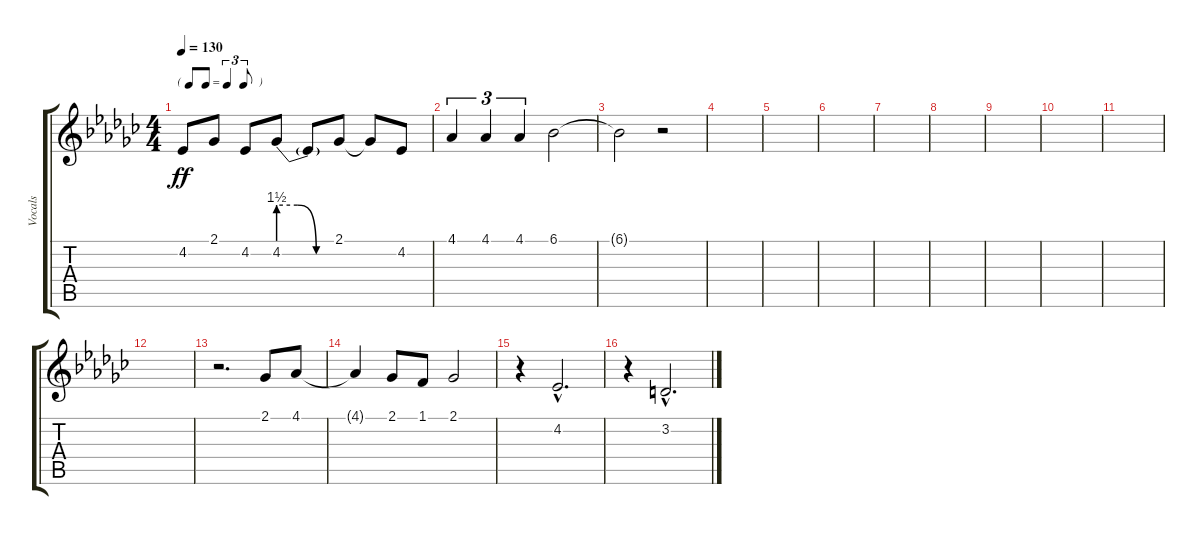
\track ("Vocals" "Vocals") {instrument tenorsax}
\staff {score tabs}
\tuning (E4 B3 G3 D3 A2 E2) {hide}
\ts (4 4)
\tf triplet8th
\tempo 130
\clef g2
\ks gb
4.2.8{dy ff} 2.1.8 4.2.8 4.2{be (custom 0 6 20 6 40 0 60 0)}.8 4.2{t}.8 2.1.8 2.1{t}.8 4.2.8 |
4.1.4{tu (3 2)} 4.1.4{tu (3 2)} 4.1.4{tu (3 2)} 6.1.2 |
6.1{t}.2 r.2 |
|
|
|
|
|
|
|
|
|
r.2{d} 2.1.8{balance 11} 4.1.8 |
4.1{t}.4 2.1.8 1.1.8 2.1.2 |
r.4 4.2{hac}.2{d} |
r.4 3.2{hac}.2{d}
